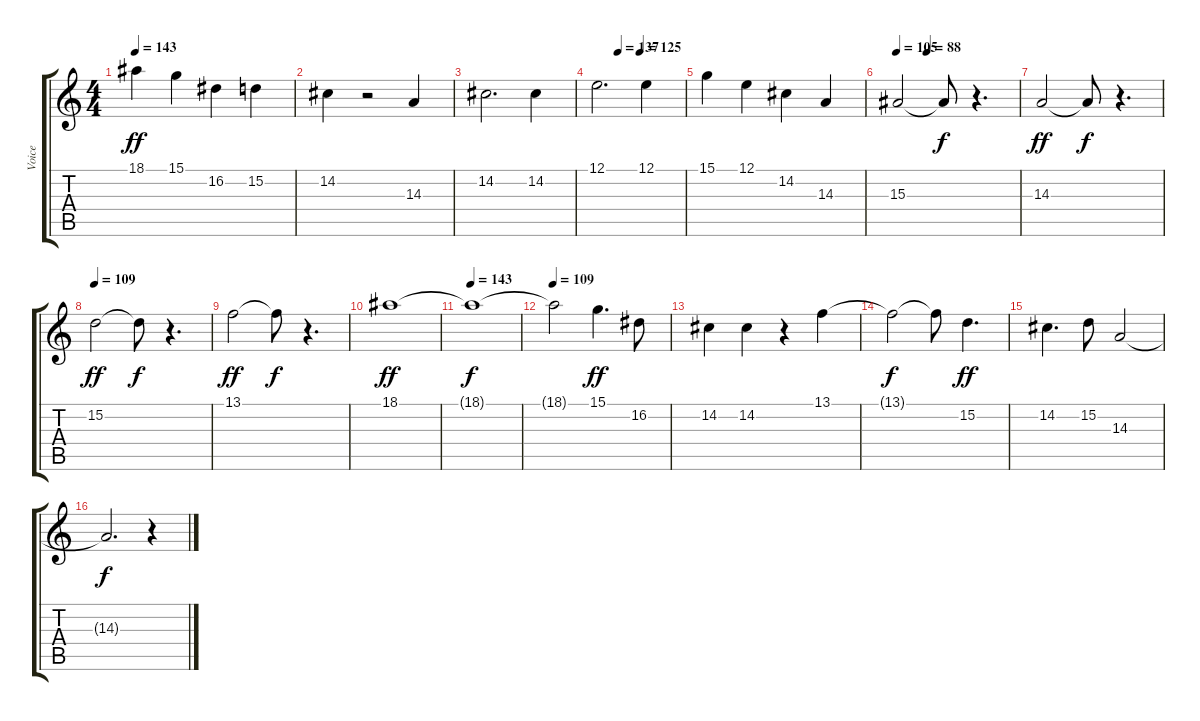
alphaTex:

\track ("Voice" "Voice") {instrument piccolo}
\staff {score tabs}
\tuning (E4 B3 G3 D3 A2 E2) {hide}
\ts (4 4)
\tempo 143
\clef g2
\ks c
18.1.4{dy ff} 15.1.4 16.2.4 15.2.4 |
14.2.4 r.2 14.3.4 |
14.2.2{d} 14.2.4 |
\tempo (137 0.25)
\tempo (125 0.5)
12.1.2{d} 12.1.4 |
15.1.4 12.1.4 14.2.4 14.3.4 |
\tempo 105
\tempo (88 0.25)
15.3.2 15.3{t}.8{dy f} r.4{d} |
14.3.2{dy ff} 14.3{t}.8{dy f} r.4{d} |
\tempo 109
15.2.2{dy ff} 15.2{t}.8{dy f} r.4{d} |
13.1.2{dy ff} 13.1{t}.8{dy f} r.4{d} |
18.1.1{dy ff} |
\tempo 143
18.1{t}.1{dy f} |
\tempo 109
18.1{t}.2 15.1.4{d dy ff} 16.2.8 |
14.2.4 14.2.4 r.4 13.1.4 |
13.1{t}.2{dy f} 13.1{t}.8 15.2.4{d dy ff} |
14.2.4{d} 15.2.8 14.3.2 |
14.3{t}.2{d dy f} r.4
